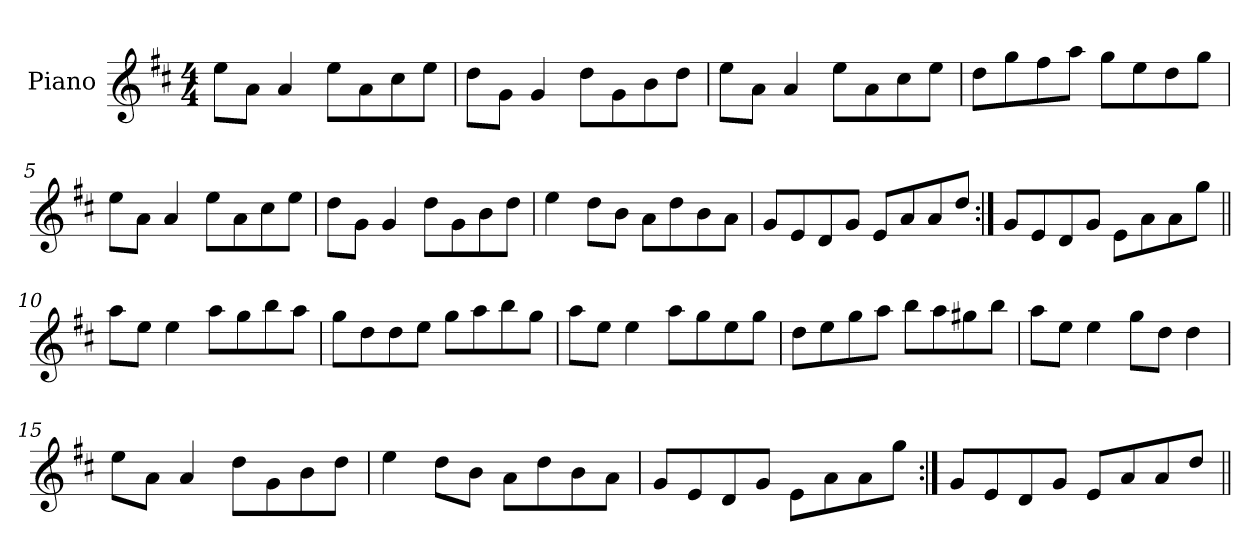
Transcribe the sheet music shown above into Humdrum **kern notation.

**kern
*part1
*staff1
*I"Piano
*I'Pno
*clefG2
*k[f#c#]
*A:mix
*M4/4
=1
8ee\L
8a\J
4a/
8ee\L
8a\
8cc#\
8ee\J
=2
8dd\L
8g\J
4g/
8dd\L
8g\
8b\
8dd\J
=3
8ee\L
8a\J
4a/
8ee\L
8a\
8cc#\
8ee\J
=4
8dd\L
8gg\
8ff#\
8aa\J
8gg\L
8ee\
8dd\
8gg\J
=5
8ee\L
8a\J
4a/
8ee\L
8a\
8cc#\
8ee\J
=6
8dd\L
8g\J
4g/
8dd\L
8g\
8b\
8dd\J
=7
4ee\
8dd\L
8b\J
8a\L
8dd\
8b\
8a\J
=8
8g/L
8e/
8d/
8g/J
8e/L
8a/
8a/
8dd/J
=9:|!
8g/L
8e/
8d/
8g/J
8e\L
8a\
8a\
8gg\J
=10||
8aa\L
8ee\J
4ee\
8aa\L
8gg\
8bb\
8aa\J
=11
8gg\L
8dd\
8dd\
8ee\J
8gg\L
8aa\
8bb\
8gg\J
=12
8aa\L
8ee\J
4ee\
8aa\L
8gg\
8ee\
8gg\J
=13
8dd\L
8ee\
8gg\
8aa\J
8bb\L
8aa\
8gg#X\
8bb\J
=14
8aa\L
8ee\J
4ee\
8gg\L
8dd\J
4dd\
=15
8ee\L
8a\J
4a/
8dd\L
8g\
8b\
8dd\J
=16
4ee\
8dd\L
8b\J
8a\L
8dd\
8b\
8a\J
=17
8g/L
8e/
8d/
8g/J
8e\L
8a\
8a\
8gg\J
=18:|!
8g/L
8e/
8d/
8g/J
8e/L
8a/
8a/
8dd/J
=||
*-
